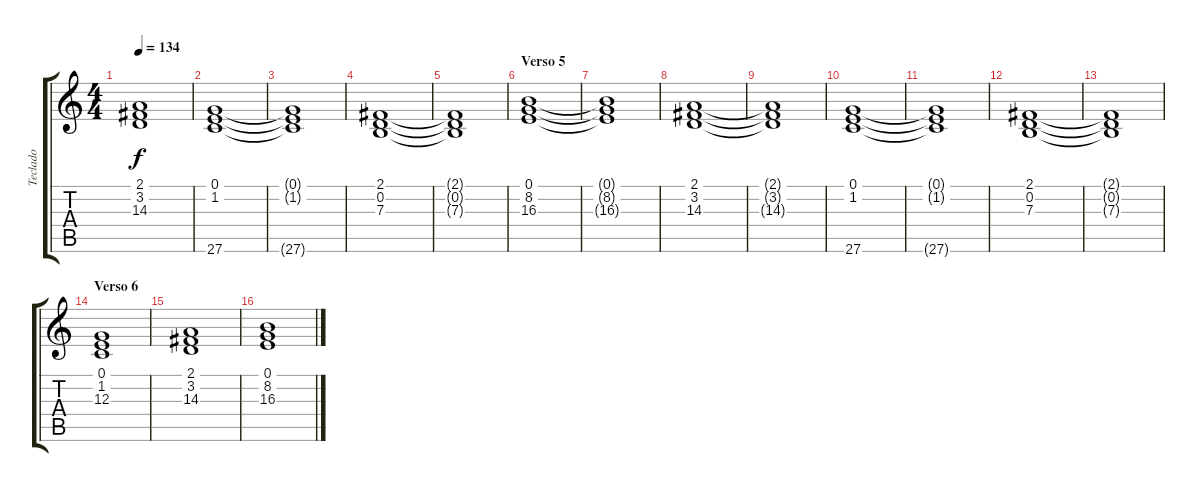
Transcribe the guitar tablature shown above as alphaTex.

\track ("Teclado" "Teclado") {instrument stringensemble1}
\staff {score tabs}
\tuning (E4 B3 G3 D3 A2 E2) {hide}
\ts (4 4)
\tempo 134
\clef g2
\ks c
(2.1{t} 3.2{t} 14.3{t}).1{dy f} |
(0.1 1.2 27.6).1 |
(0.1{t} 1.2{t} 27.6{t}).1 |
(2.1 0.2 7.3).1 |
(2.1{t} 0.2{t} 7.3{t}).1 |
\section ("" "Verso 5")
(0.1 8.2 16.3).1 |
(0.1{t} 8.2{t} 16.3{t}).1 |
(2.1 3.2 14.3).1 |
(2.1{t} 3.2{t} 14.3{t}).1 |
(0.1 1.2 27.6).1 |
(0.1{t} 1.2{t} 27.6{t}).1 |
(2.1 0.2 7.3).1 |
(2.1{t} 0.2{t} 7.3{t}).1 |
\section ("" "Verso 6")
(0.1 1.2 12.3).1 |
(2.1 3.2 14.3).1 |
(0.1 8.2 16.3).1
